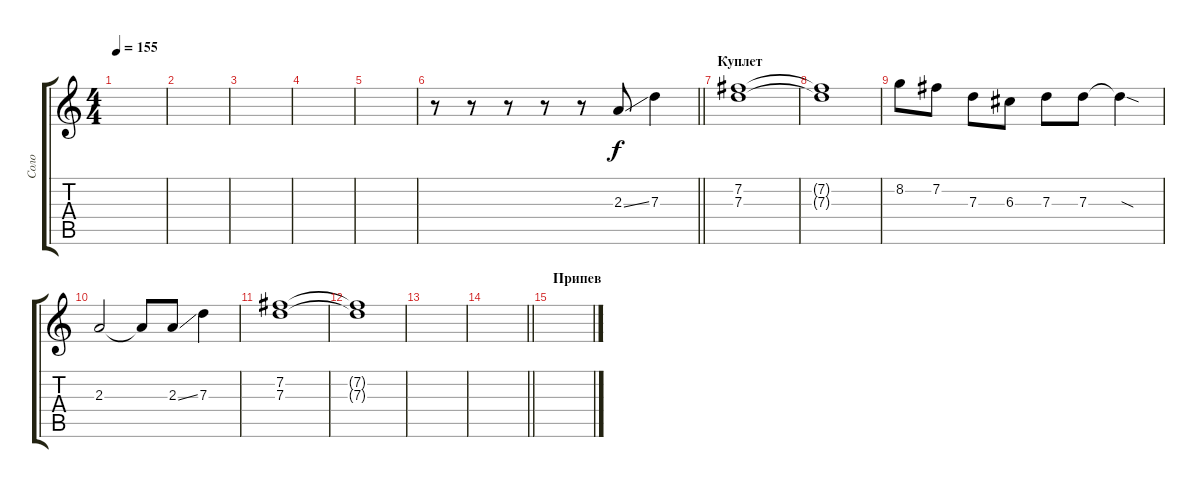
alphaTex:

\track ("Соло" "Соло") {instrument overdrivenguitar}
\staff {score tabs}
\tuning (E4 B3 G3 D3 A2 E2) {hide}
\ts (4 4)
\tempo 155
\clef g2
\ks c
|
|
|
|
|
\barLineRight lightlight
r.8{volume 10} r.8 r.8 r.8 r.8 2.3{ss}.8{dy f} 7.3.4 |
\section ("" "Куплет")
(7.2 7.3).1 |
(7.2{t} 7.3{t}).1 |
8.2.8 7.2.8 7.3.8 6.3.8 7.3.8 7.3.8 7.3{sod t}.4 |
2.3.2 2.3{t}.8 2.3{ss}.8 7.3.4 |
(7.2 7.3).1 |
(7.2{t} 7.3{t}).1 |
|
\barLineRight lightlight
|
\section ("" "Припев")
